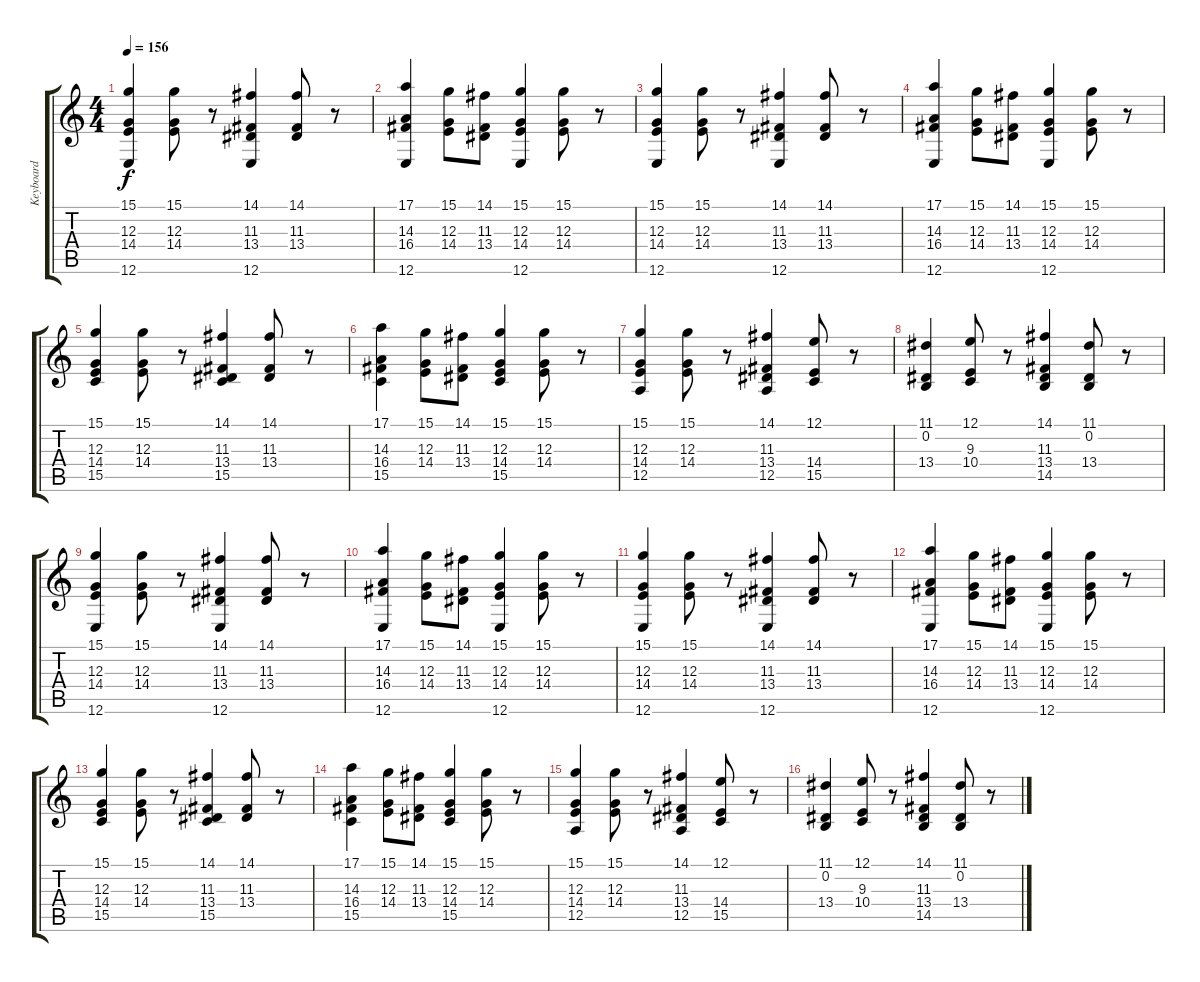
\track (" Keyboard" " Keyboard") {instrument stringensemble1}
\staff {score tabs}
\tuning (E4 B3 G3 D3 A2 E2) {hide}
\ts (4 4)
\tempo 156
\clef g2
\ks c
(15.1 12.3 14.4 12.6).4{dy f} (15.1 12.3 14.4).8 r.8 (14.1 11.3 13.4 12.6).4 (14.1 11.3 13.4).8 r.8 |
(17.1 14.3 16.4 12.6).4 (15.1 12.3 14.4).8 (14.1 11.3 13.4).8 (15.1 12.3 14.4 12.6).4 (15.1 12.3 14.4).8 r.8 |
(15.1 12.3 14.4 12.6).4 (15.1 12.3 14.4).8 r.8 (14.1 11.3 13.4 12.6).4 (14.1 11.3 13.4).8 r.8 |
(17.1 14.3 16.4 12.6).4 (15.1 12.3 14.4).8 (14.1 11.3 13.4).8 (15.1 12.3 14.4 12.6).4 (15.1 12.3 14.4).8 r.8 |
(15.1 12.3 14.4 15.5).4 (15.1 12.3 14.4).8 r.8 (14.1 11.3 13.4 15.5).4 (14.1 11.3 13.4).8 r.8 |
(17.1 14.3 16.4 15.5).4 (15.1 12.3 14.4).8 (14.1 11.3 13.4).8 (15.1 12.3 14.4 15.5).4 (15.1 12.3 14.4).8 r.8 |
(15.1 12.3 14.4 12.5).4 (15.1 12.3 14.4).8 r.8 (14.1 11.3 13.4 12.5).4 (12.1 14.4 15.5).8 r.8 |
(11.1 0.2 13.4).4 (12.1 9.3 10.4).8 r.8 (14.1 11.3 13.4 14.5).4 (11.1 0.2 13.4).8 r.8 |
(15.1 12.3 14.4 12.6).4 (15.1 12.3 14.4).8 r.8 (14.1 11.3 13.4 12.6).4 (14.1 11.3 13.4).8 r.8 |
(17.1 14.3 16.4 12.6).4 (15.1 12.3 14.4).8 (14.1 11.3 13.4).8 (15.1 12.3 14.4 12.6).4 (15.1 12.3 14.4).8 r.8 |
(15.1 12.3 14.4 12.6).4 (15.1 12.3 14.4).8 r.8 (14.1 11.3 13.4 12.6).4 (14.1 11.3 13.4).8 r.8 |
(17.1 14.3 16.4 12.6).4 (15.1 12.3 14.4).8 (14.1 11.3 13.4).8 (15.1 12.3 14.4 12.6).4 (15.1 12.3 14.4).8 r.8 |
(15.1 12.3 14.4 15.5).4 (15.1 12.3 14.4).8 r.8 (14.1 11.3 13.4 15.5).4 (14.1 11.3 13.4).8 r.8 |
(17.1 14.3 16.4 15.5).4 (15.1 12.3 14.4).8 (14.1 11.3 13.4).8 (15.1 12.3 14.4 15.5).4 (15.1 12.3 14.4).8 r.8 |
(15.1 12.3 14.4 12.5).4 (15.1 12.3 14.4).8 r.8 (14.1 11.3 13.4 12.5).4 (12.1 14.4 15.5).8 r.8 |
(11.1 0.2 13.4).4 (12.1 9.3 10.4).8 r.8 (14.1 11.3 13.4 14.5).4 (11.1 0.2 13.4).8 r.8
